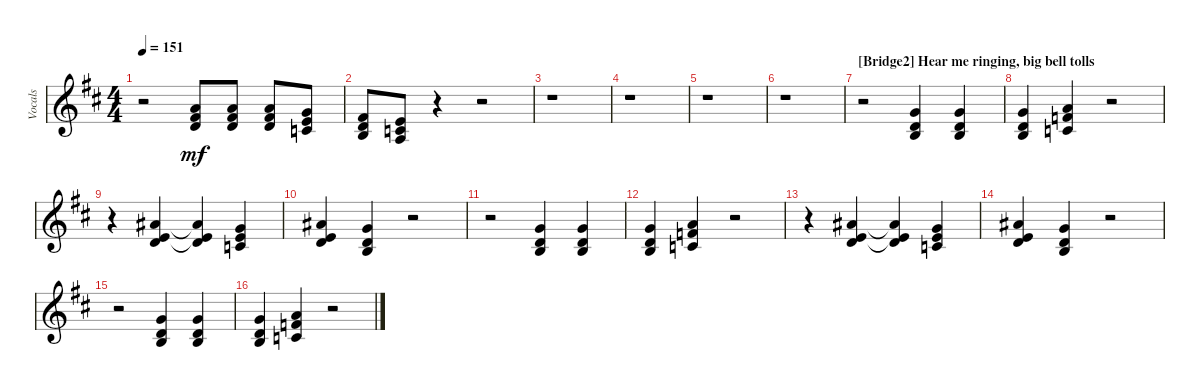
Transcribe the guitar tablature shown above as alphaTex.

\bracketExtendMode groupsimilarinstruments
\track ("Vocals" "Vocals") {instrument acousticgrandpiano}
\staff {score}
\tuning (E4 B3 G3 D3 A2 E2)
\ts (4 4)
\tempo 151
\clef g2
\ks d
r.2{dy mf} (7.3{acc forcenatural} 7.2{acc #} 5.1{acc forcenatural}).8 (7.3{acc forcenatural} 7.2{acc #} 5.1{acc forcenatural}).8 (7.3{acc forcenatural} 7.2{acc #} 5.1{acc forcenatural}).8 (5.3{acc forcenatural} 5.2{acc forcenatural} 3.1{acc forcenatural}).8 |
(4.3{acc forcenatural} 3.2{acc forcenatural} 2.1{acc #}).8 (2.3{acc forcenatural} 1.2{acc forcenatural} 0.1{acc forcenatural}).8 r.4 r.2 |
r.1 |
r.1 |
r.1 |
r.1 |
\section ("" "[Bridge2] Hear me ringing, big bell tolls")
r.2 (0.2{acc forcenatural} 12.4{acc forcenatural} 12.3{acc forcenatural}).4 (0.2{acc forcenatural} 12.4{acc forcenatural} 12.3{acc forcenatural}).4 |
(0.2{acc forcenatural} 12.4{acc forcenatural} 12.3{acc forcenatural}).4 (10.4{acc forcenatural} 10.3{acc forcenatural} 10.2{acc forcenatural}).4 r.2 |
r.4 (7.3{acc forcenatural} 0.1{acc forcenatural} 11.2{acc #}).4 (7.3{acc forcenatural} 0.1{t acc forcenatural} 11.2{t acc #}).4 (5.3{acc forcenatural} 0.1{acc forcenatural} 8.2{acc forcenatural}).4 |
(12.4{acc forcenatural} 0.1{acc forcenatural} 11.2{acc #}).4 (0.2{acc forcenatural} 12.4{acc forcenatural} 12.3{acc forcenatural}).4 r.2 |
r.2 (0.2{acc forcenatural} 12.4{acc forcenatural} 12.3{acc forcenatural}).4 (0.2{acc forcenatural} 12.4{acc forcenatural} 12.3{acc forcenatural}).4 |
(0.2{acc forcenatural} 12.4{acc forcenatural} 12.3{acc forcenatural}).4 (10.4{acc forcenatural} 10.3{acc forcenatural} 10.2{acc forcenatural}).4 r.2 |
r.4 (7.3{acc forcenatural} 0.1{acc forcenatural} 11.2{acc #}).4 (7.3{acc forcenatural} 0.1{t acc forcenatural} 11.2{t acc #}).4 (5.3{acc forcenatural} 0.1{acc forcenatural} 8.2{acc forcenatural}).4 |
(12.4{acc forcenatural} 0.1{acc forcenatural} 11.2{acc #}).4 (0.2{acc forcenatural} 12.4{acc forcenatural} 12.3{acc forcenatural}).4 r.2 |
r.2 (0.2{acc forcenatural} 12.4{acc forcenatural} 12.3{acc forcenatural}).4 (0.2{acc forcenatural} 12.4{acc forcenatural} 12.3{acc forcenatural}).4 |
(0.2{acc forcenatural} 12.4{acc forcenatural} 12.3{acc forcenatural}).4 (10.4{acc forcenatural} 10.3{acc forcenatural} 10.2{acc forcenatural}).4 r.2
